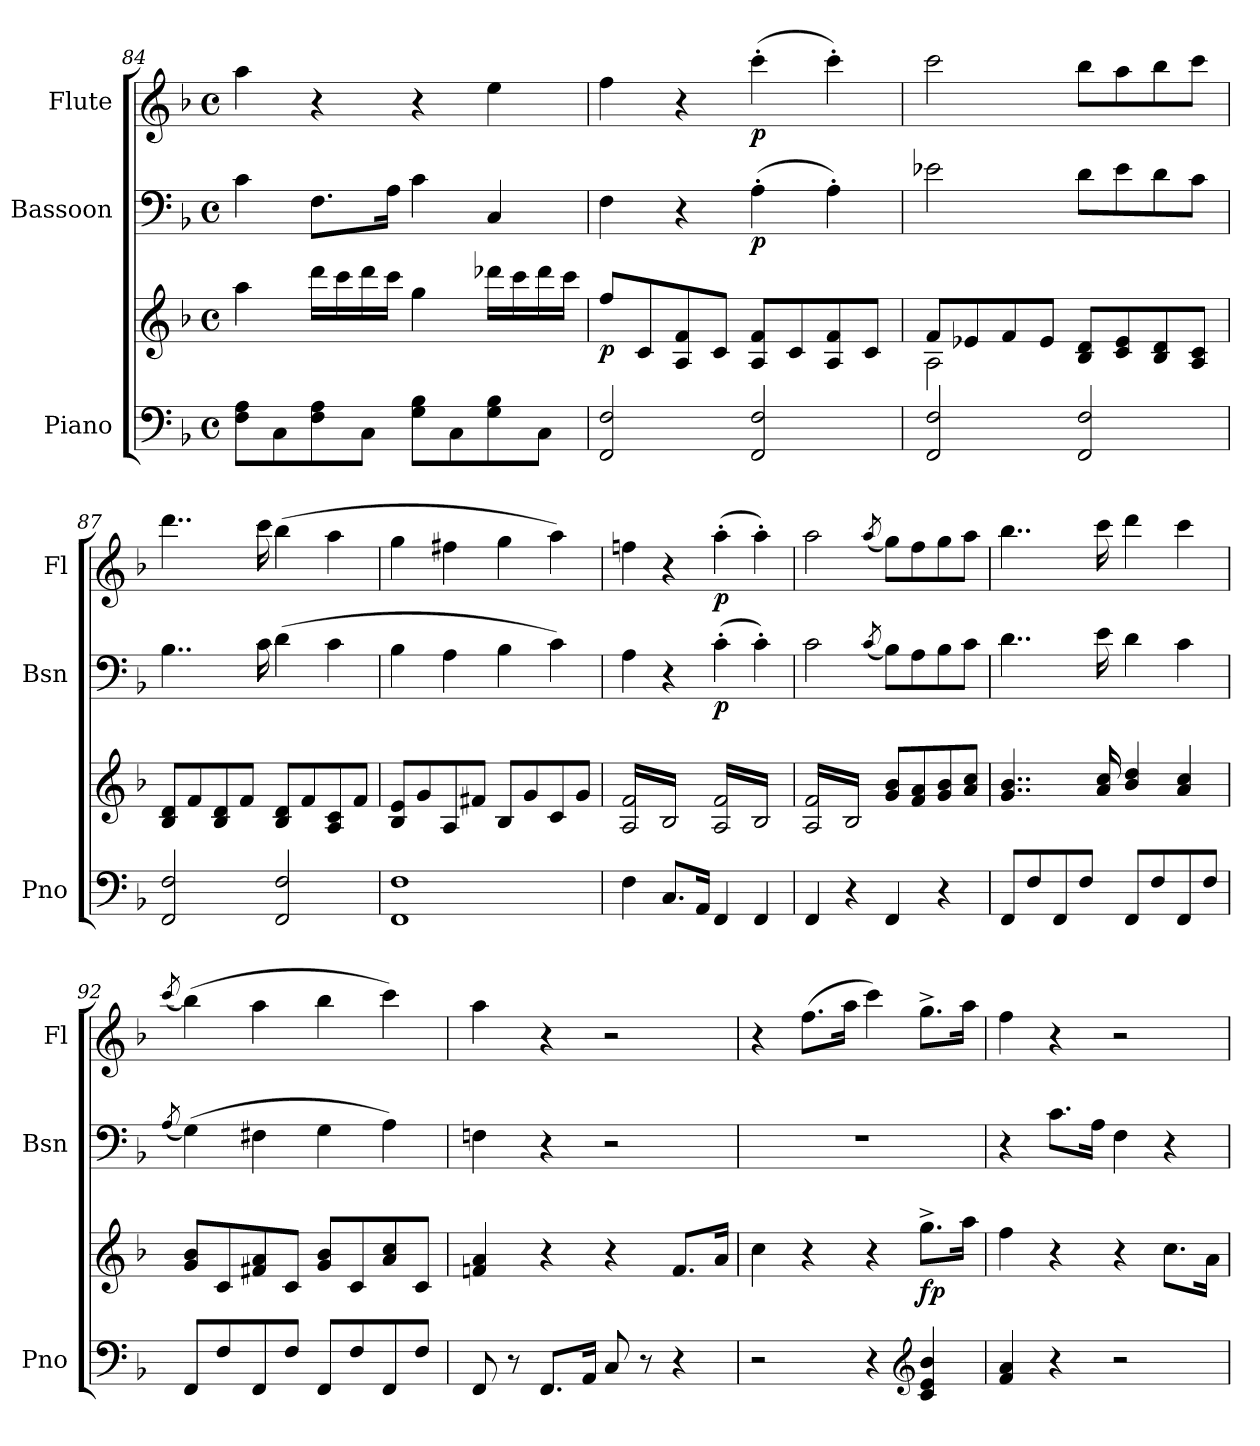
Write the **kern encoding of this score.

**kern	**kern	**dynam	**kern	**dynam	**kern	**dynam
*part3	*part3	*part3	*part2	*part2	*part1	*part1
*staff4	*staff3	*staff3/4	*staff2	*staff2	*staff1	*staff1
*I"Piano	*	*	*I"Bassoon	*	*I"Flute	*
*I'Pno	*	*	*I'Bsn	*	*I'Fl	*
*clefF4	*clefG2	*	*clefF4	*	*clefG2	*
*k[b-]	*k[b-]	*	*k[b-]	*	*k[b-]	*
*M4/4	*M4/4	*	*M4/4	*	*M4/4	*
*met(c)	*met(c)	*	*met(c)	*	*met(c)	*
=84	=84	=84	=84	=84	=84	=84
8F\ 8A\L	4aa\	.	4c\	.	4aa\	.
8C\	.	.	.	.	.	.
8F\ 8A\	16ddd\LL	.	8.F\L	.	4r	.
.	16ccc\	.	.	.	.	.
8C\J	16ddd\	.	.	.	.	.
.	16ccc\JJ	.	16A\Jk	.	.	.
8G\ 8B-\L	4gg\	.	4c\	.	4r	.
8C\	.	.	.	.	.	.
8G\ 8B-\	16ddd-X\LL	.	4C/	.	4ee\	.
.	16ccc\	.	.	.	.	.
8C\J	16ddd-\	.	.	.	.	.
.	16ccc\JJ	.	.	.	.	.
=85	=85	=85	=85	=85	=85	=85
!	!	!LO:DY:b	!	!	!	!
2FF/ 2F/	8ff/L	p	4F\	.	4ff\	.
.	8c/	.	.	.	.	.
.	8A/ 8f/	.	4r	.	4r	.
.	8c/J	.	.	.	.	.
!	!	!	!	!LO:DY:b	!	!LO:DY:b
2FF/ 2F/	8A/ 8f/L	.	(>4A'\	p	(>4ccc'\	p
.	8c/	.	.	.	.	.
.	8A/ 8f/	.	4A'\)	.	4ccc'\)	.
.	8c/J	.	.	.	.	.
!!LO:LB:g=z
=86	=86	=86	=86	=86	=86	=86
*	*^	*	*	*	*	*
2FF/ 2F/	8f/L	2A\	.	2e-X\	.	2ccc\	.
.	8e-X/	.	.	.	.	.	.
.	8f/	.	.	.	.	.	.
.	8e-/J	.	.	.	.	.	.
2FF/ 2F/	8B-/ 8d/L	2ryy	.	8d\L	.	8bb-\L	.
.	8c/ 8e-/	.	.	8e-\	.	8aa\	.
.	8B-/ 8d/	.	.	8d\	.	8bb-\	.
.	8A/ 8c/J	.	.	8c\J	.	8ccc\J	.
*	*v	*v	*	*	*	*	*
=87	=87	=87	=87	=87	=87	=87
2FF/ 2F/	8B-/ 8d/L	.	4..B-\	.	4..ddd\	.
.	8f/	.	.	.	.	.
.	8B-/ 8d/	.	.	.	.	.
.	8f/J	.	.	.	.	.
.	.	.	16c\	.	16ccc\	.
2FF/ 2F/	8B-/ 8d/L	.	(>4d\	.	(>4bb-\	.
.	8f/	.	.	.	.	.
.	8A/ 8c/	.	4c\	.	4aa\	.
.	8f/J	.	.	.	.	.
=88	=88	=88	=88	=88	=88	=88
1FF 1F	8B-/ 8e/L	.	4B-\	.	4gg\	.
.	8g/	.	.	.	.	.
.	8A/	.	4A\	.	4ff#X\	.
.	8f#X/J	.	.	.	.	.
.	8B-/L	.	4B-\	.	4gg\	.
.	8g/	.	.	.	.	.
.	8c/	.	4c\)	.	4aa\)	.
.	8g/J	.	.	.	.	.
=89	=89	=89	=89	=89	=89	=89
*	*tremolo	*	*	*	*	*
4F\	16A/ 16f/LL	.	4A\	.	4ffn\	.
.	16B-/	.	.	.	.	.
.	16A/ 16f/	.	.	.	.	.
.	16B-/	.	.	.	.	.
8.C/L	16A/ 16f/	.	4r	.	4r	.
.	16B-/	.	.	.	.	.
.	16A/ 16f/	.	.	.	.	.
16AA/Jk	16B-/JJ	.	.	.	.	.
!	!	!	!	!LO:DY:b	!	!LO:DY:b
4FF/	16A/ 16f/LL	.	(>4c'\	p	(>4aa'\	p
.	16B-/	.	.	.	.	.
.	16A/ 16f/	.	.	.	.	.
.	16B-/	.	.	.	.	.
4FF/	16A/ 16f/	.	4c'\)	.	4aa'\)	.
.	16B-/	.	.	.	.	.
.	16A/ 16f/	.	.	.	.	.
.	16B-/JJ	.	.	.	.	.
=90	=90	=90	=90	=90	=90	=90
4FF/	16A/ 16f/LL	.	2c\	.	2aa\	.
.	16B-/	.	.	.	.	.
.	16A/ 16f/	.	.	.	.	.
.	16B-/	.	.	.	.	.
4r	16A/ 16f/	.	.	.	.	.
.	16B-/	.	.	.	.	.
.	16A/ 16f/	.	.	.	.	.
.	16B-/JJ	.	.	.	.	.
*	*Xtremolo	*	*	*	*	*
.	.	.	(<8qc/	.	(<8qaa/	.
4FF/	8g/ 8b-/L	.	8B-\L)	.	8gg\L)	.
.	.	.	.	.	.	.
.	8f/ 8a/	.	8A\	.	8ff\	.
.	.	.	.	.	.	.
4r	8g/ 8b-/	.	8B-\	.	8gg\	.
.	8a/ 8cc/J	.	8c\J	.	8aa\J	.
!!LO:LB:g=z
=91	=91	=91	=91	=91	=91	=91
8FF/L	4..g/ 4..b-/	.	4..d\	.	4..bb-\	.
8F/	.	.	.	.	.	.
8FF/	.	.	.	.	.	.
8F/J	.	.	.	.	.	.
.	16a/ 16cc/	.	16e\	.	16ccc\	.
8FF/L	4b-/ 4dd/	.	4d\	.	4ddd\	.
8F/	.	.	.	.	.	.
8FF/	4a/ 4cc/	.	4c\	.	4ccc\	.
8F/J	.	.	.	.	.	.
=92	=92	=92	=92	=92	=92	=92
.	.	.	(<8qA/	.	(<8qccc/	.
8FF/L	8g/ 8b-/L	.	(>4G\)	.	(>4bb-\)	.
8F/	8c/	.	.	.	.	.
8FF/	8f#X/ 8a/	.	4F#X\	.	4aa\	.
8F/J	8c/J	.	.	.	.	.
8FF/L	8g/ 8b-/L	.	4G\	.	4bb-\	.
8F/	8c/	.	.	.	.	.
8FF/	8a/ 8cc/	.	4A\)	.	4ccc\)	.
8F/J	8c/J	.	.	.	.	.
=93	=93	=93	=93	=93	=93	=93
8FF/	4fn/ 4a/	.	4Fn\	.	4aa\	.
8r	.	.	.	.	.	.
8.FF/L	4r	.	4r	.	4r	.
16AA/Jk	.	.	.	.	.	.
8C/	4r	.	2r	.	2r	.
8r	.	.	.	.	.	.
4r	8.f/L	.	.	.	.	.
.	16a/Jk	.	.	.	.	.
=94	=94	=94	=94	=94	=94	=94
2r	4cc\	.	1r	.	4r	.
.	4r	.	.	.	(>8.ff\L	.
.	.	.	.	.	16aa\Jk	.
4r	4r	.	.	.	4ccc\)	.
*clefG2	*	*	*	*	*	*
!	!	!LO:DY:b	!	!	!	!
4c/ 4e/ 4b-/	8.gg^\L	fp	.	.	8.gg^\L	.
.	16aa\Jk	.	.	.	16aa\Jk	.
=95	=95	=95	=95	=95	=95	=95
4f/ 4a/	4ff\	.	4r	.	4ff\	.
4r	4r	.	8.c\L	.	4r	.
.	.	.	16A\Jk	.	.	.
2r	4r	.	4F\	.	2r	.
.	8.cc\L	.	4r	.	.	.
.	16a\Jk	.	.	.	.	.
=	=	=	=	=	=	=
*-	*-	*-	*-	*-	*-	*-
